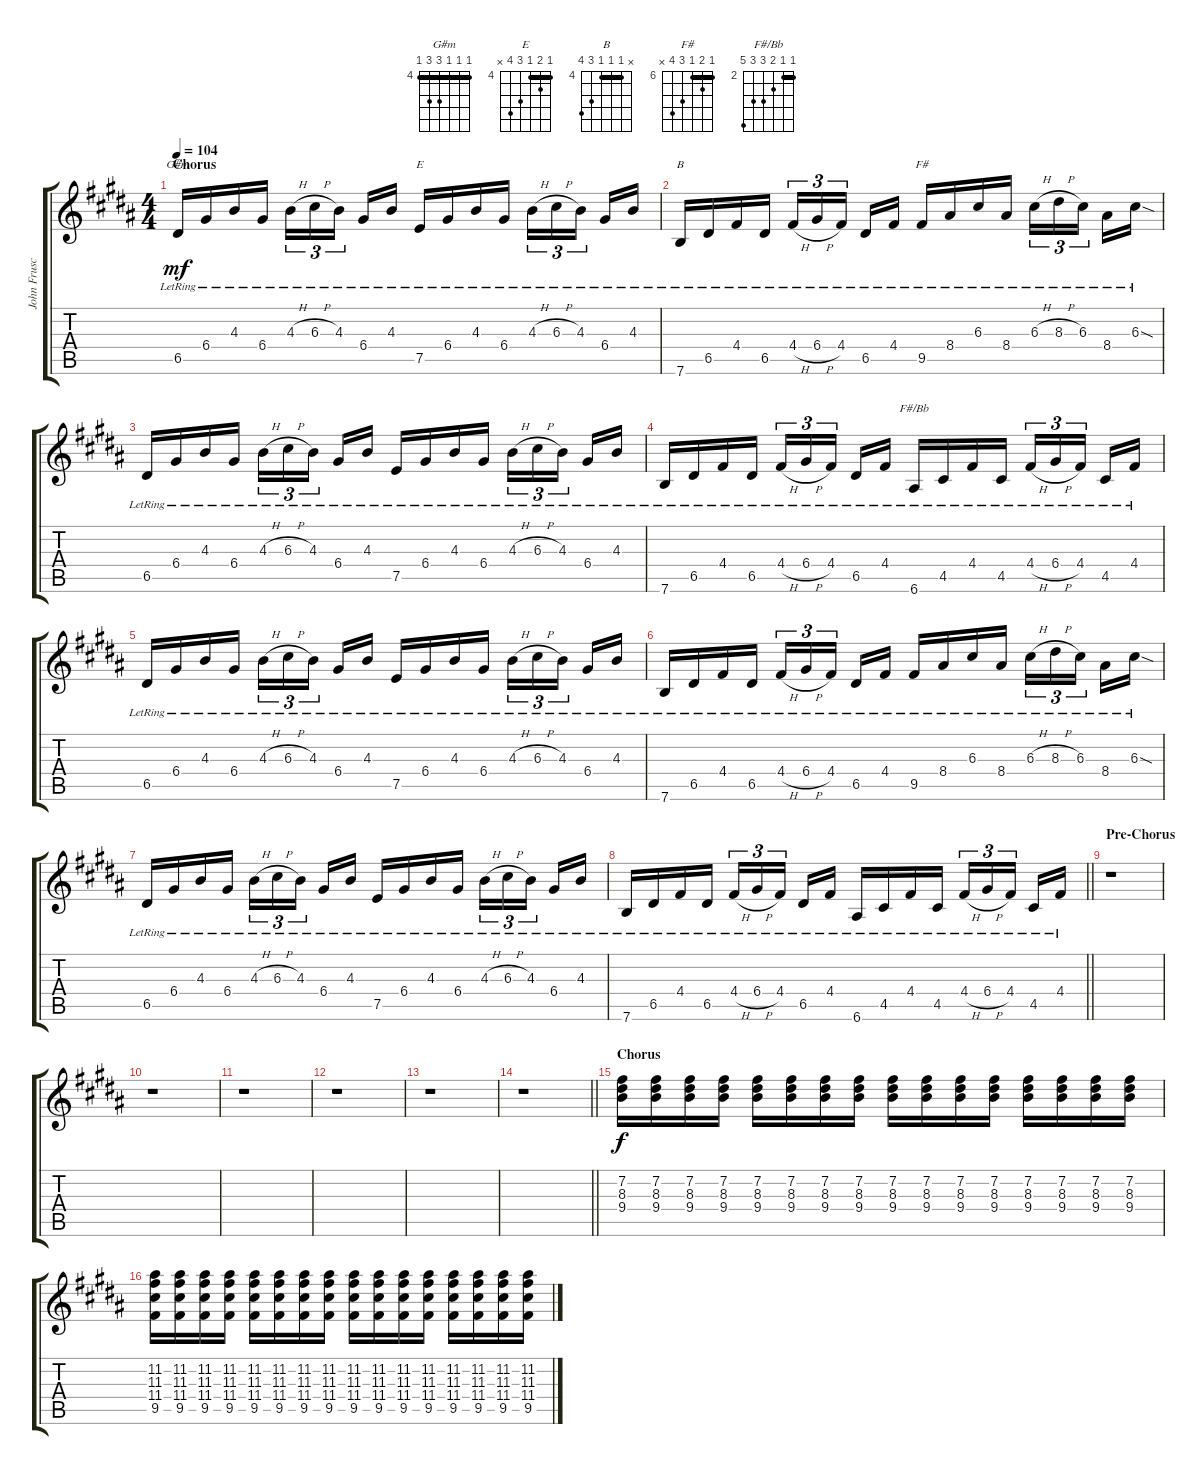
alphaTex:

\track ("" "John Frusc") {instrument electricguitarmuted}
\staff {score tabs}
\tuning (E4 B3 G3 D3 A2 E2) {hide}
\chord ("G#m" 4 4 4 6 6 4) {firstfret 4 barre 4}
\chord ("E" 4 5 4 6 7 x) {firstfret 4 barre 4}
\chord ("B" x 4 4 4 6 7) {firstfret 4 barre 4}
\chord ("F#" 6 7 6 8 9 x) {firstfret 6 barre 6}
\chord ("F#/Bb" 2 2 3 4 4 6) {firstfret 2 barre 2}
\ts (4 4)
\section ("" "Chorus")
\tempo 104
\clef g2
\ks b
6.5{lr}.16{ch "G#m" dy mf} 6.4{lr}.16 4.3{lr}.16 6.4{lr}.16 4.3{h lr}.16{tu (3 2)} 6.3{h lr}.16{tu (3 2)} 4.3{lr}.16{tu (3 2) beam splitsecondary} 6.4{lr}.16 4.3{lr}.16 7.5{lr}.16{ch "E"} 6.4{lr}.16 4.3{lr}.16 6.4{lr}.16 4.3{h lr}.16{tu (3 2)} 6.3{h lr}.16{tu (3 2)} 4.3{lr}.16{tu (3 2) beam splitsecondary} 6.4{lr}.16 4.3{lr}.16 |
7.6{lr}.16{ch "B"} 6.5{lr}.16 4.4{lr}.16 6.5{lr}.16 4.4{h lr}.16{tu (3 2)} 6.4{h lr}.16{tu (3 2)} 4.4{lr}.16{tu (3 2) beam splitsecondary} 6.5{lr}.16 4.4{lr}.16 9.5{lr}.16{ch "F#"} 8.4{lr}.16 6.3{lr}.16 8.4{lr}.16 6.3{h lr}.16{tu (3 2)} 8.3{h lr}.16{tu (3 2)} 6.3{lr}.16{tu (3 2) beam splitsecondary} 8.4{lr}.16 6.3{sod lr}.16 |
6.5{lr}.16 6.4{lr}.16 4.3{lr}.16 6.4{lr}.16 4.3{h lr}.16{tu (3 2)} 6.3{h lr}.16{tu (3 2)} 4.3{lr}.16{tu (3 2) beam splitsecondary} 6.4{lr}.16 4.3{lr}.16 7.5{lr}.16 6.4{lr}.16 4.3{lr}.16 6.4{lr}.16 4.3{h lr}.16{tu (3 2)} 6.3{h lr}.16{tu (3 2)} 4.3{lr}.16{tu (3 2) beam splitsecondary} 6.4{lr}.16 4.3{lr}.16 |
7.6{lr}.16 6.5{lr}.16 4.4{lr}.16 6.5{lr}.16 4.4{h lr}.16{tu (3 2)} 6.4{h lr}.16{tu (3 2)} 4.4{lr}.16{tu (3 2) beam splitsecondary} 6.5{lr}.16 4.4{lr}.16 6.6{lr}.16{ch "F#/Bb"} 4.5{lr}.16 4.4{lr}.16 4.5{lr}.16 4.4{h lr}.16{tu (3 2)} 6.4{h lr}.16{tu (3 2)} 4.4{lr}.16{tu (3 2) beam splitsecondary} 4.5{lr}.16 4.4{lr}.16 |
6.5{lr}.16 6.4{lr}.16 4.3{lr}.16 6.4{lr}.16 4.3{h lr}.16{tu (3 2)} 6.3{h lr}.16{tu (3 2)} 4.3{lr}.16{tu (3 2) beam splitsecondary} 6.4{lr}.16 4.3{lr}.16 7.5{lr}.16 6.4{lr}.16 4.3{lr}.16 6.4{lr}.16 4.3{h lr}.16{tu (3 2)} 6.3{h lr}.16{tu (3 2)} 4.3{lr}.16{tu (3 2) beam splitsecondary} 6.4{lr}.16 4.3{lr}.16 |
7.6{lr}.16 6.5{lr}.16 4.4{lr}.16 6.5{lr}.16 4.4{h lr}.16{tu (3 2)} 6.4{h lr}.16{tu (3 2)} 4.4{lr}.16{tu (3 2) beam splitsecondary} 6.5{lr}.16 4.4{lr}.16 9.5{lr}.16 8.4{lr}.16 6.3{lr}.16 8.4{lr}.16 6.3{h lr}.16{tu (3 2)} 8.3{h lr}.16{tu (3 2)} 6.3{lr}.16{tu (3 2) beam splitsecondary} 8.4{lr}.16 6.3{sod lr}.16 |
6.5{lr}.16 6.4{lr}.16 4.3{lr}.16 6.4{lr}.16 4.3{h lr}.16{tu (3 2)} 6.3{h lr}.16{tu (3 2)} 4.3{lr}.16{tu (3 2) beam splitsecondary} 6.4{lr}.16 4.3{lr}.16 7.5{lr}.16 6.4{lr}.16 4.3{lr}.16 6.4{lr}.16 4.3{h lr}.16{tu (3 2)} 6.3{h lr}.16{tu (3 2)} 4.3{lr}.16{tu (3 2) beam splitsecondary} 6.4{lr}.16 4.3{lr}.16 |
\barLineRight lightlight
7.6{lr}.16 6.5{lr}.16 4.4{lr}.16 6.5{lr}.16 4.4{h lr}.16{tu (3 2)} 6.4{h lr}.16{tu (3 2)} 4.4{lr}.16{tu (3 2) beam splitsecondary} 6.5{lr}.16 4.4{lr}.16 6.6{lr}.16 4.5{lr}.16 4.4{lr}.16 4.5{lr}.16 4.4{h lr}.16{tu (3 2)} 6.4{h lr}.16{tu (3 2)} 4.4{lr}.16{tu (3 2) beam splitsecondary} 4.5{lr}.16 4.4{lr}.16 |
\section ("" "Pre-Chorus")
r.1 |
r.1 |
r.1 |
r.1 |
r.1 |
\barLineRight lightlight
r.1 |
\section ("" "Chorus")
(7.2 8.3 9.4).16{dy f} (7.2 8.3 9.4).16 (7.2 8.3 9.4).16 (7.2 8.3 9.4).16 (7.2 8.3 9.4).16 (7.2 8.3 9.4).16 (7.2 8.3 9.4).16 (7.2 8.3 9.4).16 (7.2 8.3 9.4).16 (7.2 8.3 9.4).16 (7.2 8.3 9.4).16 (7.2 8.3 9.4).16 (7.2 8.3 9.4).16 (7.2 8.3 9.4).16 (7.2 8.3 9.4).16 (7.2 8.3 9.4).16 |
(11.2 11.3 11.4 9.5).16 (11.2 11.3 11.4 9.5).16 (11.2 11.3 11.4 9.5).16 (11.2 11.3 11.4 9.5).16 (11.2 11.3 11.4 9.5).16 (11.2 11.3 11.4 9.5).16 (11.2 11.3 11.4 9.5).16 (11.2 11.3 11.4 9.5).16 (11.2 11.3 11.4 9.5).16 (11.2 11.3 11.4 9.5).16 (11.2 11.3 11.4 9.5).16 (11.2 11.3 11.4 9.5).16 (11.2 11.3 11.4 9.5).16 (11.2 11.3 11.4 9.5).16 (11.2 11.3 11.4 9.5).16 (11.2 11.3 11.4 9.5).16
